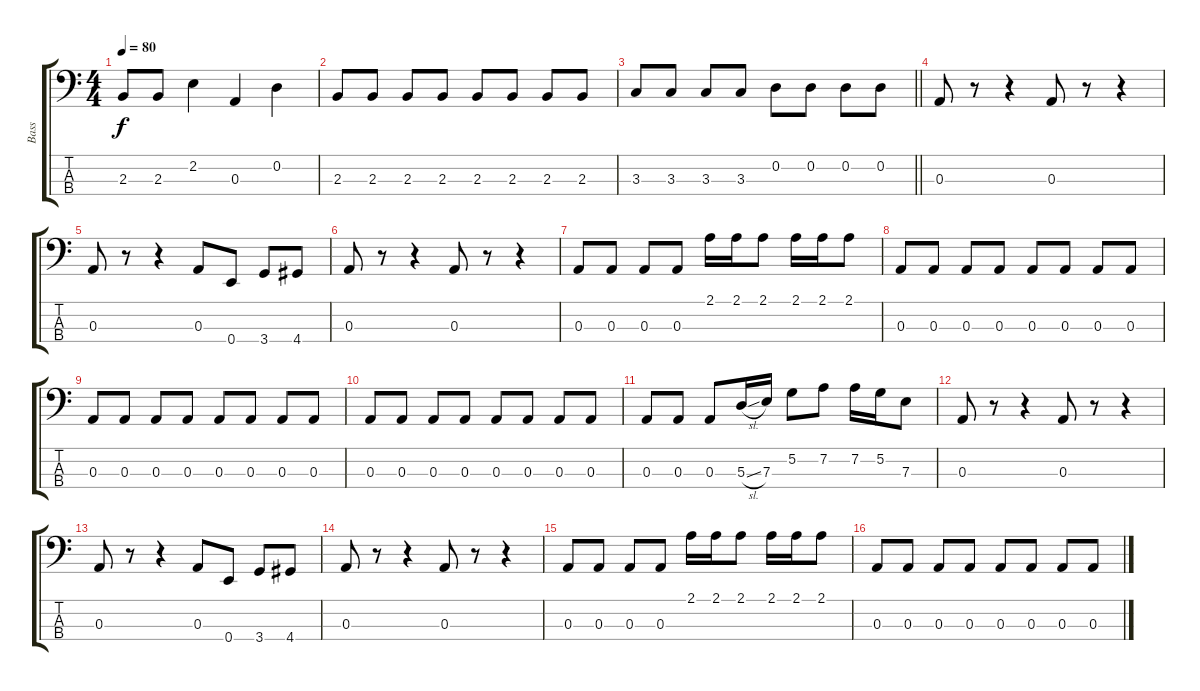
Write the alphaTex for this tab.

\track ("Bass" "Bass") {instrument acousticguitarnylon}
\staff {score tabs}
\tuning (G2 D2 A1 E1) {hide}
\ts (4 4)
\tempo 80
\clef f4
\ks c
2.3.8{dy f} 2.3.8 2.2.4 0.3.4 0.2.4 |
2.3.8 2.3.8 2.3.8 2.3.8 2.3.8 2.3.8 2.3.8 2.3.8 |
\barLineRight lightlight
3.3.8 3.3.8 3.3.8 3.3.8 0.2.8 0.2.8 0.2.8 0.2.8 |
0.3.8 r.8 r.4 0.3.8 r.8 r.4 |
0.3.8 r.8 r.4 0.3.8 0.4.8 3.4.8 4.4.8 |
0.3.8 r.8 r.4 0.3.8 r.8 r.4 |
0.3.8 0.3.8 0.3.8 0.3.8 2.1.16 2.1.16 2.1.8 2.1.16 2.1.16 2.1.8 |
0.3.8 0.3.8 0.3.8 0.3.8 0.3.8 0.3.8 0.3.8 0.3.8 |
0.3.8 0.3.8 0.3.8 0.3.8 0.3.8 0.3.8 0.3.8 0.3.8 |
0.3.8 0.3.8 0.3.8 0.3.8 0.3.8 0.3.8 0.3.8 0.3.8 |
0.3.8 0.3.8 0.3.8 5.3{sl}.16 7.3.16 5.2.8 7.2.8 7.2.16 5.2.16 7.3.8 |
0.3.8 r.8 r.4 0.3.8 r.8 r.4 |
0.3.8 r.8 r.4 0.3.8 0.4.8 3.4.8 4.4.8 |
0.3.8 r.8 r.4 0.3.8 r.8 r.4 |
0.3.8 0.3.8 0.3.8 0.3.8 2.1.16 2.1.16 2.1.8 2.1.16 2.1.16 2.1.8 |
0.3.8 0.3.8 0.3.8 0.3.8 0.3.8 0.3.8 0.3.8 0.3.8
